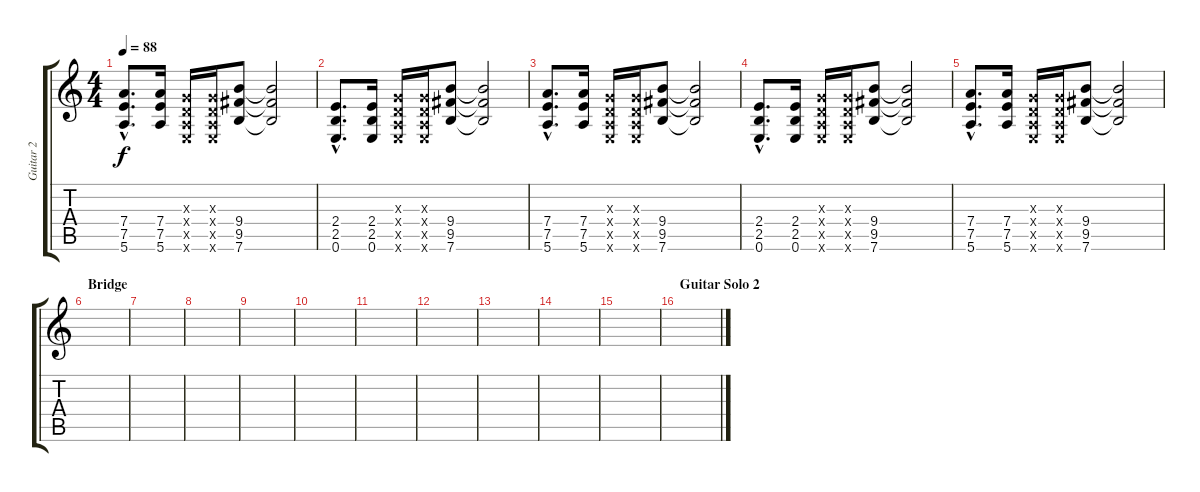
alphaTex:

\track ("Guitar 2" "Guitar 2") {instrument distortionguitar}
\staff {score tabs}
\tuning (E4 B3 G3 D3 A2 E2) {hide}
\ts (4 4)
\tempo 88
\clef g2
\ks c
(7.4{hac} 7.5{hac} 5.6{hac}).8{d dy f} (7.4 7.5 5.6).16 (0.3{x} 0.4{x} 0.5{x} 0.6{x}).16 (0.3{x} 0.4{x} 0.5{x} 0.6{x}).16 (9.4 9.5 7.6).8 (9.4{t} 9.5{t} 7.6{t}).2 |
(2.4{hac} 2.5{hac} 0.6{hac}).8{d} (2.4 2.5 0.6).16 (0.3{x} 0.4{x} 0.5{x} 0.6{x}).16 (0.3{x} 0.4{x} 0.5{x} 0.6{x}).16 (9.4 9.5 7.6).8 (9.4{t} 9.5{t} 7.6{t}).2 |
(7.4{hac} 7.5{hac} 5.6{hac}).8{d} (7.4 7.5 5.6).16 (0.3{x} 0.4{x} 0.5{x} 0.6{x}).16 (0.3{x} 0.4{x} 0.5{x} 0.6{x}).16 (9.4 9.5 7.6).8 (9.4{t} 9.5{t} 7.6{t}).2 |
(2.4{hac} 2.5{hac} 0.6{hac}).8{d} (2.4 2.5 0.6).16 (0.3{x} 0.4{x} 0.5{x} 0.6{x}).16 (0.3{x} 0.4{x} 0.5{x} 0.6{x}).16 (9.4 9.5 7.6).8 (9.4{t} 9.5{t} 7.6{t}).2 |
(7.4{hac} 7.5{hac} 5.6{hac}).8{d} (7.4 7.5 5.6).16 (0.3{x} 0.4{x} 0.5{x} 0.6{x}).16 (0.3{x} 0.4{x} 0.5{x} 0.6{x}).16 (9.4 9.5 7.6).8 (9.4{t} 9.5{t} 7.6{t}).2 |
\section ("" "Bridge")
|
|
|
|
|
|
|
|
|
|
\section ("" "Guitar Solo 2")
